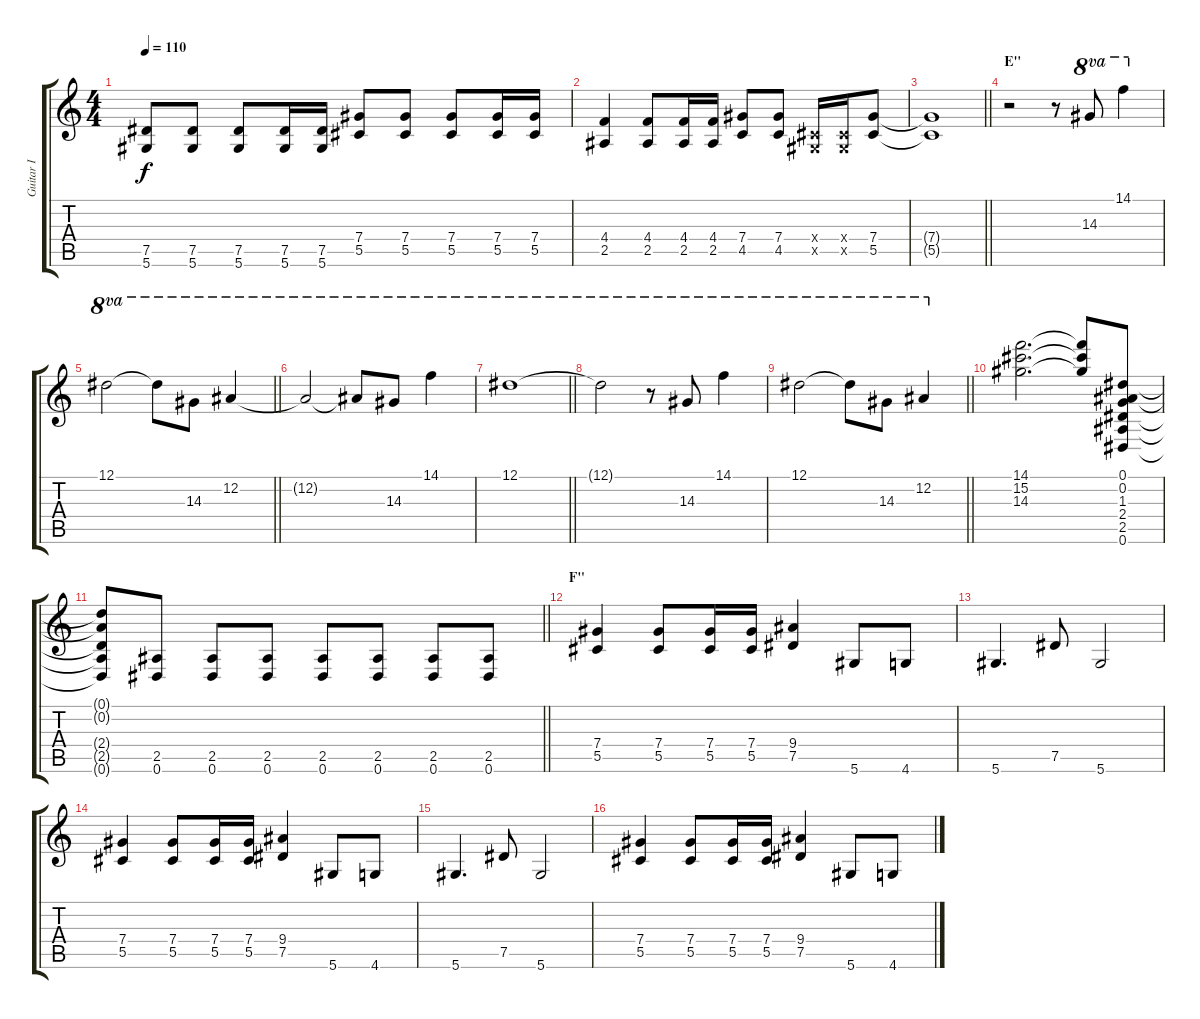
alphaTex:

\track ("Guitar I" "Guitar I") {instrument distortionguitar}
\staff {score tabs}
\tuning (Eb4 Bb3 Gb3 Db3 Ab2 Eb2) {hide}
\ts (4 4)
\tempo 110
\clef g2
\ks c
(7.5{t} 5.6{t}).8{dy f} (7.5 5.6).8 (7.5 5.6).8 (7.5 5.6).16 (7.5 5.6).16 (7.4 5.5).8 (7.4 5.5).8 (7.4 5.5).8 (7.4 5.5).16 (7.4 5.5).16 |
(4.4 2.5).4 (4.4 2.5).8 (4.4 2.5).16 (4.4 2.5).16 (7.4 4.5).8 (7.4 4.5).8 (0.4{x} 0.5{x}).16 (0.4{x} 0.5{x}).16 (7.4 5.5).8 |
\barLineRight lightlight
(7.4{t} 5.5{t}).1 |
\section ("" "E\"")
r.2{instrument electricguitarclean} r.8 14.3.8{ot 8va} 14.1.4{ot 8va} |
\barLineRight lightlight
12.1.2{ot 8va} 12.1{t}.8{ot 8va} 14.3.8{ot 8va} 12.2.4{ot 8va} |
12.2{t}.2{ot 8va} 12.2{t}.8{ot 8va} 14.3.8{ot 8va} 14.1.4{ot 8va} |
\barLineRight lightlight
12.1.1{ot 8va} |
12.1{t}.2{ot 8va instrument electricguitarclean} r.8{ot 8va} 14.3.8{ot 8va} 14.1.4{ot 8va} |
\barLineRight lightlight
12.1.2{ot 8va} 12.1{t}.8{ot 8va} 14.3.8{ot 8va} 12.2.4{ot 8va} |
(14.1 15.2 14.3).2{d} (14.1{t} 15.2{t} 14.3{t}).8 (0.1 0.2 1.3 2.4 2.5 0.6).8{instrument distortionguitar} |
\barLineRight lightlight
(0.1{t} 0.2{t} 2.4{t} 2.5{t} 0.6{t}).8 (2.5 0.6).8 (2.5 0.6).8 (2.5 0.6).8 (2.5 0.6).8 (2.5 0.6).8 (2.5 0.6).8 (2.5 0.6).8 |
\section ("" "F\"")
(7.4 5.5).4 (7.4 5.5).8 (7.4 5.5).16 (7.4 5.5).16 (9.4 7.5).4 5.6.8 4.6.8 |
5.6.4{d} 7.5.8 5.6.2 |
(7.4 5.5).4 (7.4 5.5).8 (7.4 5.5).16 (7.4 5.5).16 (9.4 7.5).4 5.6.8 4.6.8 |
5.6.4{d} 7.5.8 5.6.2 |
(7.4 5.5).4 (7.4 5.5).8 (7.4 5.5).16 (7.4 5.5).16 (9.4 7.5).4 5.6.8 4.6.8
